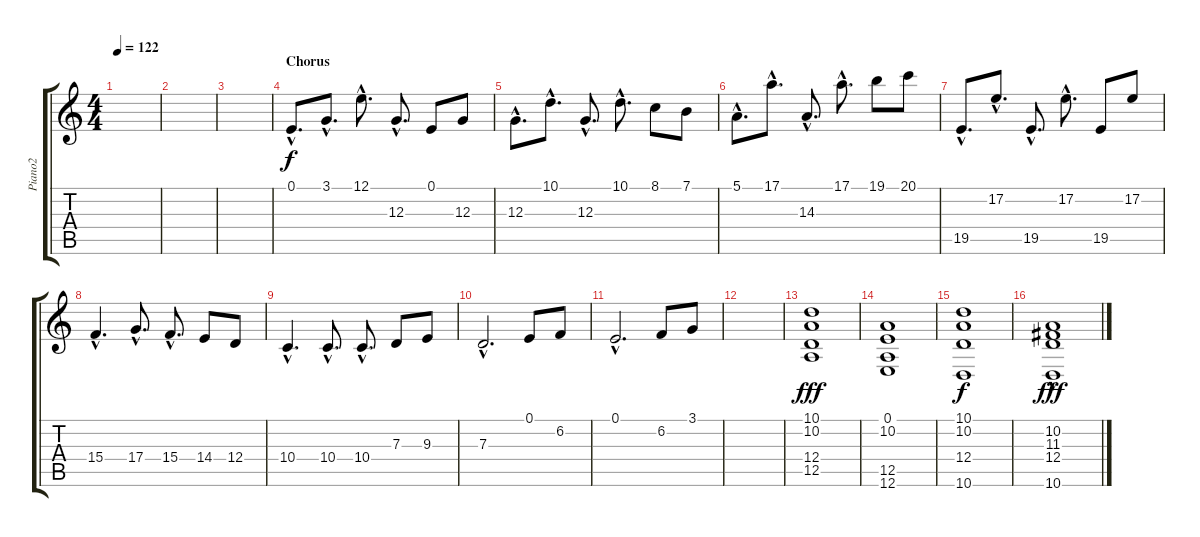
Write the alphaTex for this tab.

\track ("Piano2" "Piano2") {instrument acousticgrandpiano}
\staff {score tabs}
\tuning (E4 B3 G3 D3 A2 E2) {hide}
\ts (4 4)
\tempo 122
\clef g2
\ks c
|
|
|
\section ("" "Chorus")
0.1{hac}.8{d volume 10 instrument stringensemble1} 3.1{hac}.8{d} 12.1{hac}.8{d} 12.3{hac}.8{d} 0.1.8 12.3.8 |
12.3{hac}.8{d} 10.1{hac}.8{d} 12.3{hac}.8{d} 10.1{hac}.8{d} 8.1.8 7.1.8 |
5.1{hac}.8{d} 17.1{hac}.8{d} 14.3{hac}.8{d} 17.1{hac}.8{d} 19.1.8 20.1.8 |
19.5{hac}.8{d} 17.2{hac}.8{d} 19.5{hac}.8{d} 17.2{hac}.8{d} 19.5.8 17.2.8 |
15.4{hac}.4{d} 17.4{hac}.8{d} 15.4{hac}.8{d} 14.4.8 12.4.8 |
10.4{hac}.4{d} 10.4{hac}.8{d} 10.4{hac}.8{d} 7.3.8 9.3.8 |
7.3{hac}.2{d} 0.1.8 6.2.8 |
0.1{hac}.2{d} 6.2.8 3.1.8 |
|
(10.1 10.2 12.4 12.5).1{dy fff volume 7 instrument stringensemble1} |
(0.1 10.2 12.5 12.6).1 |
(10.1 10.2 12.4 10.6).1{dy f} |
(10.2{hac} 11.3{hac} 12.4{hac} 10.6).1{dy fff}
